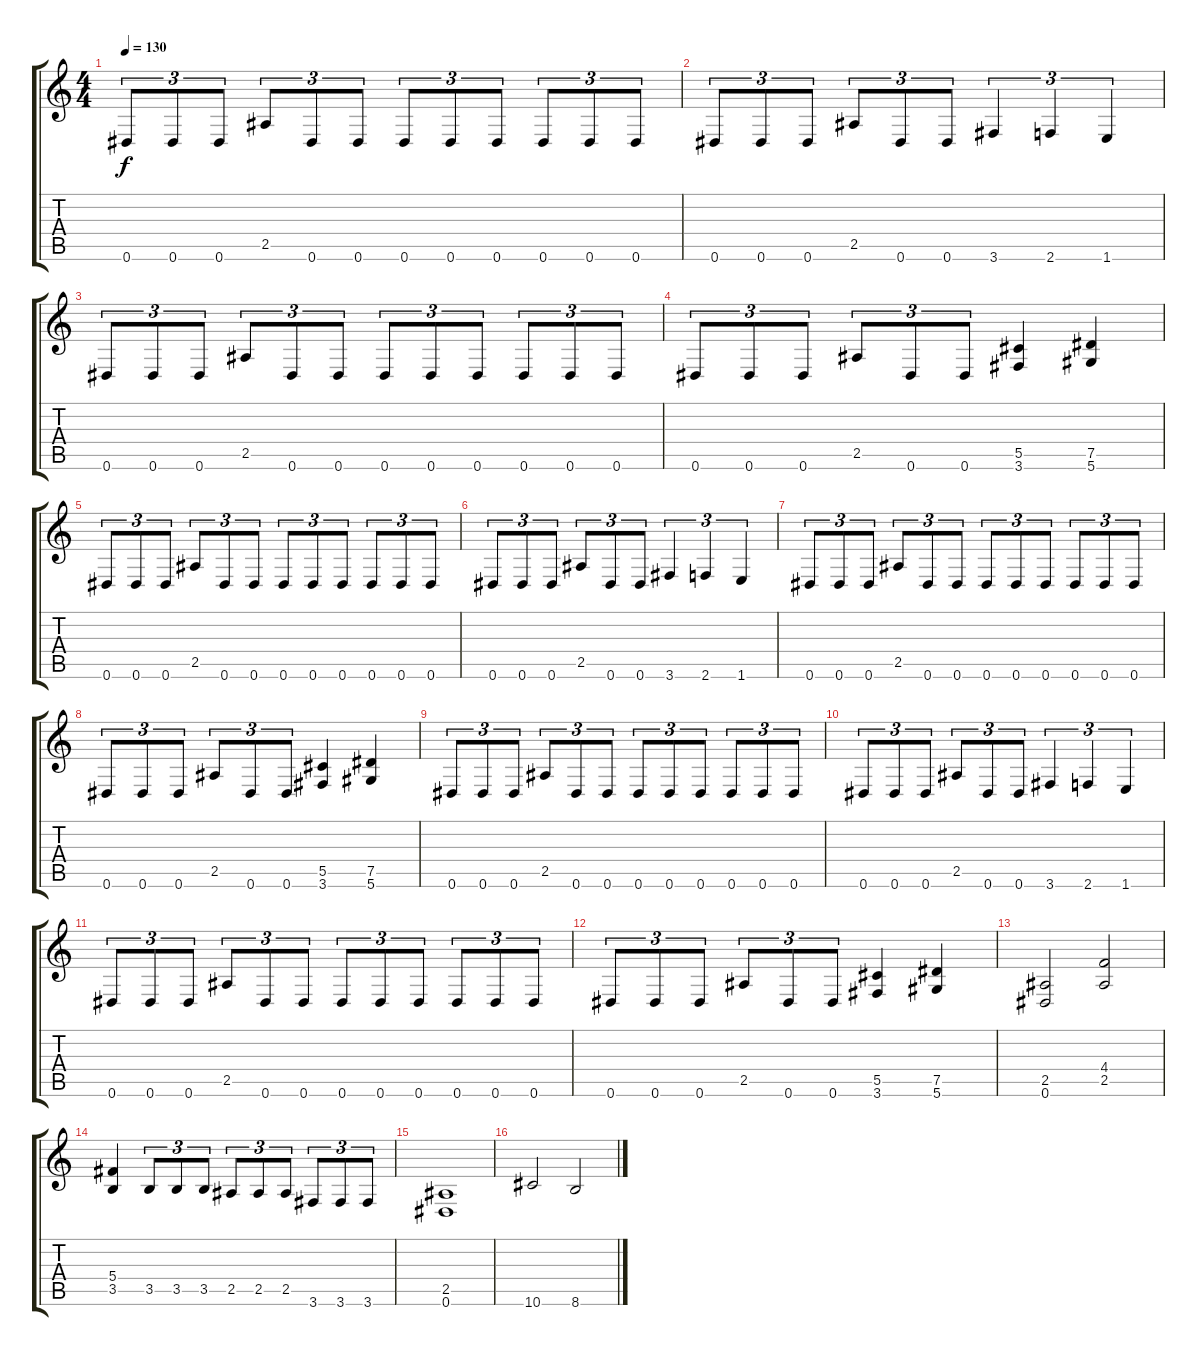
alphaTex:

\track "" {instrument distortionguitar}
\staff {score tabs}
\tuning (Eb4 Bb3 Gb3 Db3 Ab2 Eb2) {hide}
\ts (4 4)
\tempo 130
\clef g2
\ks c
0.6.8{tu (3 2) dy f instrument distortionguitar} 0.6.8{tu (3 2)} 0.6.8{tu (3 2)} 2.5.8{tu (3 2)} 0.6.8{tu (3 2)} 0.6.8{tu (3 2)} 0.6.8{tu (3 2)} 0.6.8{tu (3 2)} 0.6.8{tu (3 2)} 0.6.8{tu (3 2)} 0.6.8{tu (3 2)} 0.6.8{tu (3 2)} |
0.6.8{tu (3 2)} 0.6.8{tu (3 2)} 0.6.8{tu (3 2)} 2.5.8{tu (3 2)} 0.6.8{tu (3 2)} 0.6.8{tu (3 2)} 3.6.4{tu (3 2)} 2.6.4{tu (3 2)} 1.6.4{tu (3 2)} |
0.6.8{tu (3 2)} 0.6.8{tu (3 2)} 0.6.8{tu (3 2)} 2.5.8{tu (3 2)} 0.6.8{tu (3 2)} 0.6.8{tu (3 2)} 0.6.8{tu (3 2)} 0.6.8{tu (3 2)} 0.6.8{tu (3 2)} 0.6.8{tu (3 2)} 0.6.8{tu (3 2)} 0.6.8{tu (3 2)} |
0.6.8{tu (3 2)} 0.6.8{tu (3 2)} 0.6.8{tu (3 2)} 2.5.8{tu (3 2)} 0.6.8{tu (3 2)} 0.6.8{tu (3 2)} (5.5 3.6).4 (7.5 5.6).4 |
0.6.8{tu (3 2)} 0.6.8{tu (3 2)} 0.6.8{tu (3 2)} 2.5.8{tu (3 2)} 0.6.8{tu (3 2)} 0.6.8{tu (3 2)} 0.6.8{tu (3 2)} 0.6.8{tu (3 2)} 0.6.8{tu (3 2)} 0.6.8{tu (3 2)} 0.6.8{tu (3 2)} 0.6.8{tu (3 2)} |
0.6.8{tu (3 2)} 0.6.8{tu (3 2)} 0.6.8{tu (3 2)} 2.5.8{tu (3 2)} 0.6.8{tu (3 2)} 0.6.8{tu (3 2)} 3.6.4{tu (3 2)} 2.6.4{tu (3 2)} 1.6.4{tu (3 2)} |
0.6.8{tu (3 2)} 0.6.8{tu (3 2)} 0.6.8{tu (3 2)} 2.5.8{tu (3 2)} 0.6.8{tu (3 2)} 0.6.8{tu (3 2)} 0.6.8{tu (3 2)} 0.6.8{tu (3 2)} 0.6.8{tu (3 2)} 0.6.8{tu (3 2)} 0.6.8{tu (3 2)} 0.6.8{tu (3 2)} |
0.6.8{tu (3 2)} 0.6.8{tu (3 2)} 0.6.8{tu (3 2)} 2.5.8{tu (3 2)} 0.6.8{tu (3 2)} 0.6.8{tu (3 2)} (5.5 3.6).4 (7.5 5.6).4 |
0.6.8{tu (3 2)} 0.6.8{tu (3 2)} 0.6.8{tu (3 2)} 2.5.8{tu (3 2)} 0.6.8{tu (3 2)} 0.6.8{tu (3 2)} 0.6.8{tu (3 2)} 0.6.8{tu (3 2)} 0.6.8{tu (3 2)} 0.6.8{tu (3 2)} 0.6.8{tu (3 2)} 0.6.8{tu (3 2)} |
0.6.8{tu (3 2)} 0.6.8{tu (3 2)} 0.6.8{tu (3 2)} 2.5.8{tu (3 2)} 0.6.8{tu (3 2)} 0.6.8{tu (3 2)} 3.6.4{tu (3 2)} 2.6.4{tu (3 2)} 1.6.4{tu (3 2)} |
0.6.8{tu (3 2)} 0.6.8{tu (3 2)} 0.6.8{tu (3 2)} 2.5.8{tu (3 2)} 0.6.8{tu (3 2)} 0.6.8{tu (3 2)} 0.6.8{tu (3 2)} 0.6.8{tu (3 2)} 0.6.8{tu (3 2)} 0.6.8{tu (3 2)} 0.6.8{tu (3 2)} 0.6.8{tu (3 2)} |
0.6.8{tu (3 2)} 0.6.8{tu (3 2)} 0.6.8{tu (3 2)} 2.5.8{tu (3 2)} 0.6.8{tu (3 2)} 0.6.8{tu (3 2)} (5.5 3.6).4 (7.5 5.6).4 |
(2.5 0.6).2 (4.4 2.5).2 |
(5.4 3.5).4 3.5.8{tu (3 2)} 3.5.8{tu (3 2)} 3.5.8{tu (3 2)} 2.5.8{tu (3 2)} 2.5.8{tu (3 2)} 2.5.8{tu (3 2)} 3.6.8{tu (3 2)} 3.6.8{tu (3 2)} 3.6.8{tu (3 2)} |
(2.5 0.6).1 |
10.6.2 8.6.2
